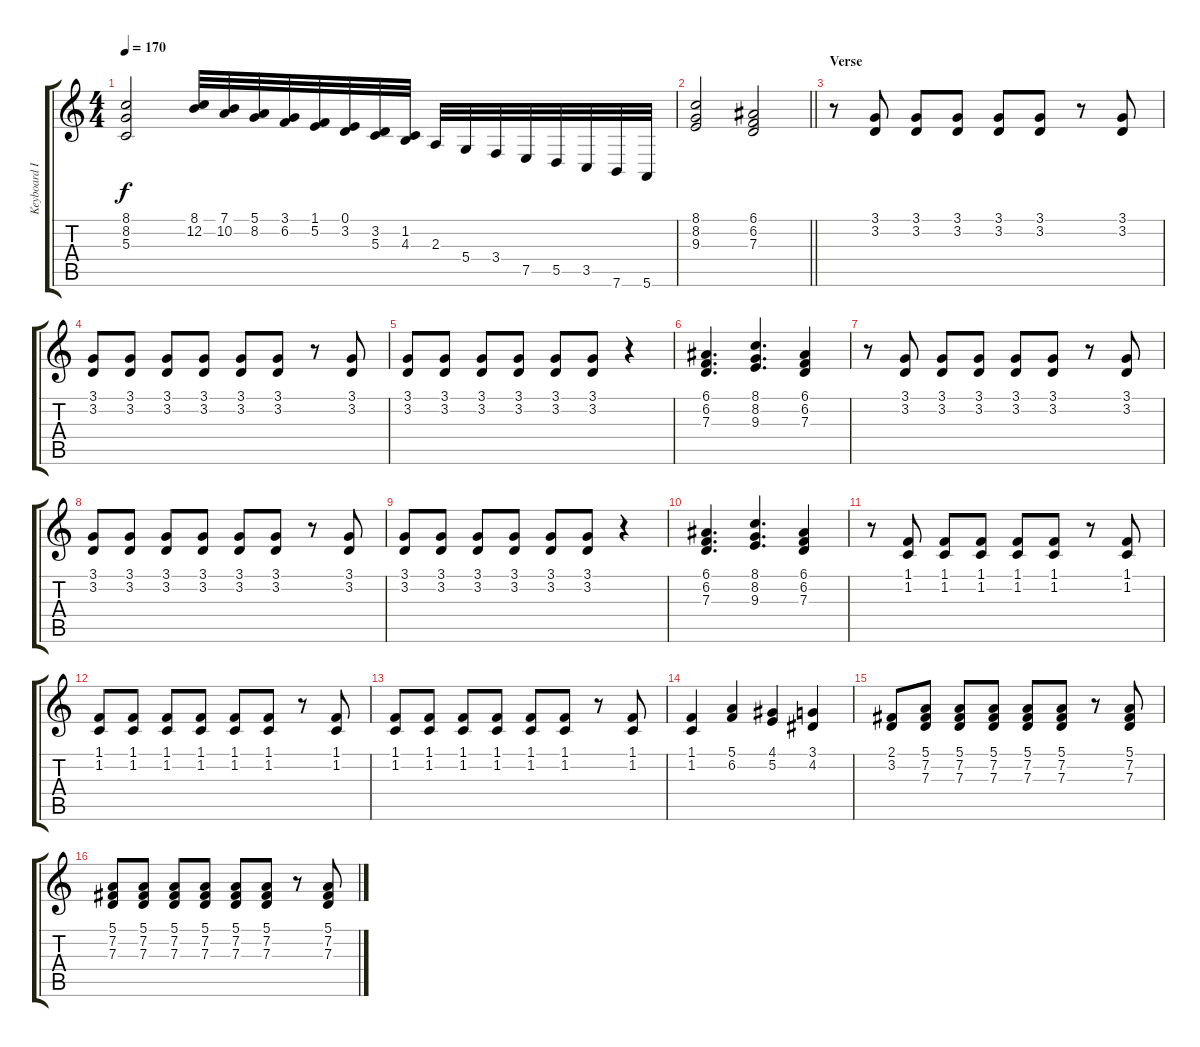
\track ("Keyboard I" "Keyboard I") {instrument rockorgan}
\staff {score tabs}
\tuning (E4 B3 G3 D3 A2 E2) {hide}
\ts (4 4)
\tempo 170
\clef g2
\ks c
(8.1{t} 8.2{t} 5.3{t}).2{dy f} (8.1 12.2).32 (7.1 10.2).32 (5.1 8.2).32 (3.1 6.2).32 (1.1 5.2).32 (0.1 3.2).32 (3.2 5.3).32 (1.2 4.3).32 2.3.32 5.4.32 3.4.32 7.5.32 5.5.32 3.5.32 7.6.32 5.6.32 |
\barLineRight lightlight
(8.1 8.2 9.3).2 (6.1 6.2 7.3).2 |
\section ("" "Verse")
r.8 (3.1 3.2).8 (3.1 3.2).8 (3.1 3.2).8 (3.1 3.2).8 (3.1 3.2).8 r.8 (3.1 3.2).8 |
(3.1 3.2).8 (3.1 3.2).8 (3.1 3.2).8 (3.1 3.2).8 (3.1 3.2).8 (3.1 3.2).8 r.8 (3.1 3.2).8 |
(3.1 3.2).8 (3.1 3.2).8 (3.1 3.2).8 (3.1 3.2).8 (3.1 3.2).8 (3.1 3.2).8 r.4 |
(6.1 6.2 7.3).4{d} (8.1 8.2 9.3).4{d} (6.1 6.2 7.3).4 |
r.8 (3.1 3.2).8 (3.1 3.2).8 (3.1 3.2).8 (3.1 3.2).8 (3.1 3.2).8 r.8 (3.1 3.2).8 |
(3.1 3.2).8 (3.1 3.2).8 (3.1 3.2).8 (3.1 3.2).8 (3.1 3.2).8 (3.1 3.2).8 r.8 (3.1 3.2).8 |
(3.1 3.2).8 (3.1 3.2).8 (3.1 3.2).8 (3.1 3.2).8 (3.1 3.2).8 (3.1 3.2).8 r.4 |
(6.1 6.2 7.3).4{d} (8.1 8.2 9.3).4{d} (6.1 6.2 7.3).4 |
r.8 (1.1 1.2).8 (1.1 1.2).8 (1.1 1.2).8 (1.1 1.2).8 (1.1 1.2).8 r.8 (1.1 1.2).8 |
(1.1 1.2).8 (1.1 1.2).8 (1.1 1.2).8 (1.1 1.2).8 (1.1 1.2).8 (1.1 1.2).8 r.8 (1.1 1.2).8 |
(1.1 1.2).8 (1.1 1.2).8 (1.1 1.2).8 (1.1 1.2).8 (1.1 1.2).8 (1.1 1.2).8 r.8 (1.1 1.2).8 |
(1.1 1.2).4 (5.1 6.2).4 (4.1 5.2).4 (3.1 4.2).4 |
(2.1 3.2).8 (5.1 7.2 7.3).8 (5.1 7.2 7.3).8 (5.1 7.2 7.3).8 (5.1 7.2 7.3).8 (5.1 7.2 7.3).8 r.8 (5.1 7.2 7.3).8 |
(5.1 7.2 7.3).8 (5.1 7.2 7.3).8 (5.1 7.2 7.3).8 (5.1 7.2 7.3).8 (5.1 7.2 7.3).8 (5.1 7.2 7.3).8 r.8 (5.1 7.2 7.3).8
